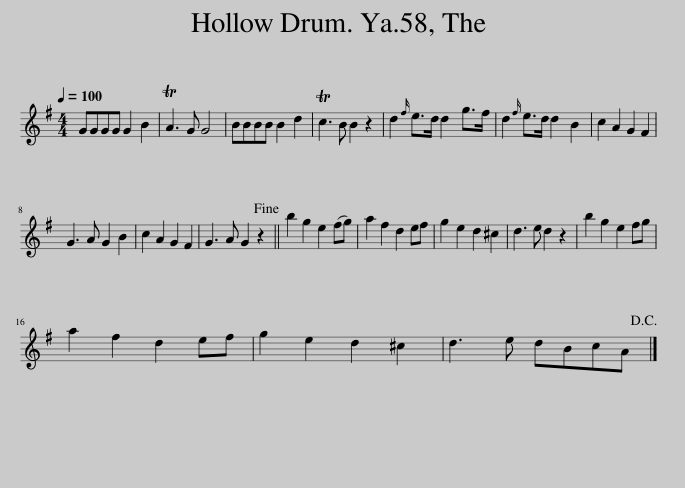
X:1
L:1/8
Q:1/4=100
M:4/4
I:linebreak $
K:G
V:1 treble
V:1
 GGGG G2 B2 | TA3 G G4 | BBBB B2 d2 | Tc3 B B2 z2 | d2{f} e>d d2 g>f | %5
 d2{f} e>d d2 B2 | c2 A2 G2 F2 |$ G3 A G2 B2 | c2 A2 G2 F2 | G3 A G2 z2!fine! || %10
 b2 g2 e2 (fg) | a2 f2 d2 ef | g2 e2 d2 ^c2 | d3 e d2 z2 | b2 g2 e2 fg |$ %15
 a2 f2 d2 ef | g2 e2 d2 ^c2 | d3 e dBcA!D.C.! |] %18
